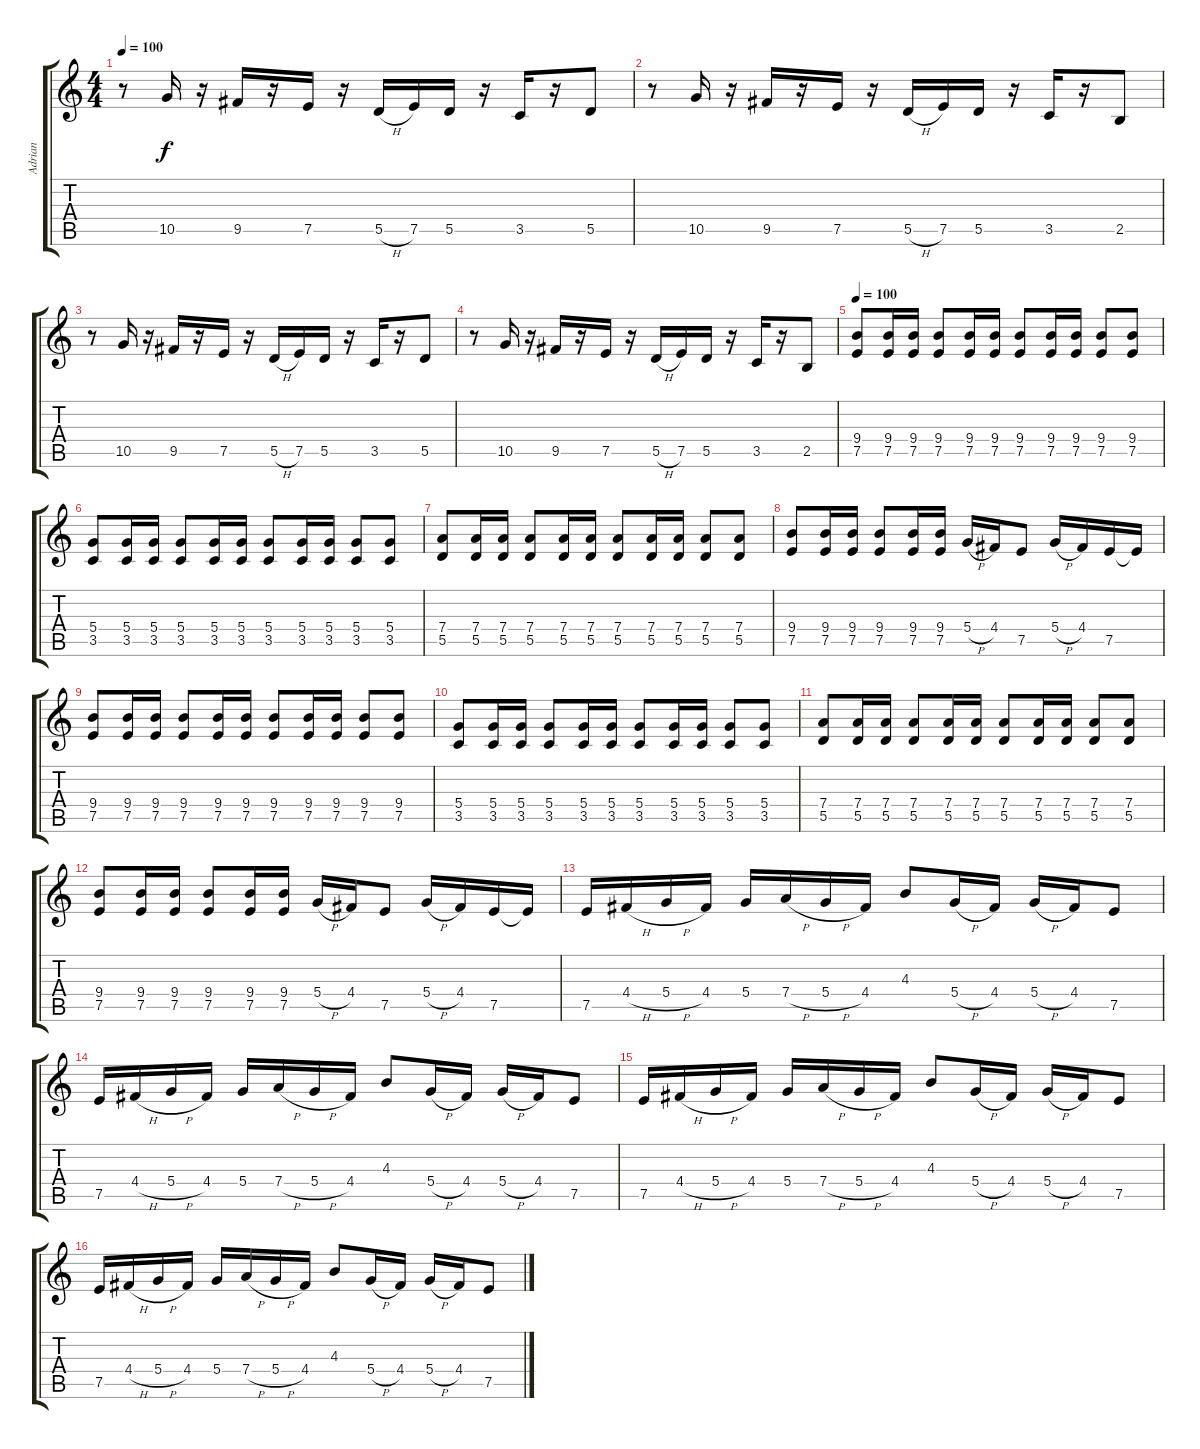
\track ("Adrian" "Adrian") {instrument distortionguitar}
\staff {score tabs}
\tuning (E4 B3 G3 D3 A2 E2) {hide}
\ts (4 4)
\tempo 100
\clef g2
\ks c
r.8{dy f} 10.5.16 r.16 9.5.16 r.16 7.5.16 r.16 5.5{h}.16 7.5.16 5.5.16 r.16 3.5.16 r.16 5.5.8 |
r.8 10.5.16 r.16 9.5.16 r.16 7.5.16 r.16 5.5{h}.16 7.5.16 5.5.16 r.16 3.5.16 r.16 2.5.8 |
r.8 10.5.16 r.16 9.5.16 r.16 7.5.16 r.16 5.5{h}.16 7.5.16 5.5.16 r.16 3.5.16 r.16 5.5.8 |
r.8 10.5.16 r.16 9.5.16 r.16 7.5.16 r.16 5.5{h}.16 7.5.16 5.5.16 r.16 3.5.16 r.16 2.5.8 |
\tempo 100
(9.4 7.5).8{instrument distortionguitar} (9.4 7.5).16 (9.4 7.5).16 (9.4 7.5).8 (9.4 7.5).16 (9.4 7.5).16 (9.4 7.5).8 (9.4 7.5).16 (9.4 7.5).16 (9.4 7.5).8 (9.4 7.5).8 |
(5.4 3.5).8 (5.4 3.5).16 (5.4 3.5).16 (5.4 3.5).8 (5.4 3.5).16 (5.4 3.5).16 (5.4 3.5).8 (5.4 3.5).16 (5.4 3.5).16 (5.4 3.5).8 (5.4 3.5).8 |
(7.4 5.5).8 (7.4 5.5).16 (7.4 5.5).16 (7.4 5.5).8 (7.4 5.5).16 (7.4 5.5).16 (7.4 5.5).8 (7.4 5.5).16 (7.4 5.5).16 (7.4 5.5).8 (7.4 5.5).8 |
(9.4 7.5).8 (9.4 7.5).16 (9.4 7.5).16 (9.4 7.5).8 (9.4 7.5).16 (9.4 7.5).16 5.4{h}.16 4.4.16 7.5.8 5.4{h}.16 4.4.16 7.5.16 7.5{t}.16 |
(9.4 7.5).8 (9.4 7.5).16 (9.4 7.5).16 (9.4 7.5).8 (9.4 7.5).16 (9.4 7.5).16 (9.4 7.5).8 (9.4 7.5).16 (9.4 7.5).16 (9.4 7.5).8 (9.4 7.5).8 |
(5.4 3.5).8 (5.4 3.5).16 (5.4 3.5).16 (5.4 3.5).8 (5.4 3.5).16 (5.4 3.5).16 (5.4 3.5).8 (5.4 3.5).16 (5.4 3.5).16 (5.4 3.5).8 (5.4 3.5).8 |
(7.4 5.5).8 (7.4 5.5).16 (7.4 5.5).16 (7.4 5.5).8 (7.4 5.5).16 (7.4 5.5).16 (7.4 5.5).8 (7.4 5.5).16 (7.4 5.5).16 (7.4 5.5).8 (7.4 5.5).8 |
(9.4 7.5).8 (9.4 7.5).16 (9.4 7.5).16 (9.4 7.5).8 (9.4 7.5).16 (9.4 7.5).16 5.4{h}.16 4.4.16 7.5.8 5.4{h}.16 4.4.16 7.5.16 7.5{t}.16 |
7.5.16 4.4{h}.16 5.4{h}.16 4.4.16 5.4.16 7.4{h}.16 5.4{h}.16 4.4.16 4.3.8 5.4{h}.16 4.4.16 5.4{h}.16 4.4.16 7.5.8 |
7.5.16 4.4{h}.16 5.4{h}.16 4.4.16 5.4.16 7.4{h}.16 5.4{h}.16 4.4.16 4.3.8 5.4{h}.16 4.4.16 5.4{h}.16 4.4.16 7.5.8 |
7.5.16 4.4{h}.16 5.4{h}.16 4.4.16 5.4.16 7.4{h}.16 5.4{h}.16 4.4.16 4.3.8 5.4{h}.16 4.4.16 5.4{h}.16 4.4.16 7.5.8 |
7.5.16 4.4{h}.16 5.4{h}.16 4.4.16 5.4.16 7.4{h}.16 5.4{h}.16 4.4.16 4.3.8 5.4{h}.16 4.4.16 5.4{h}.16 4.4.16 7.5.8
